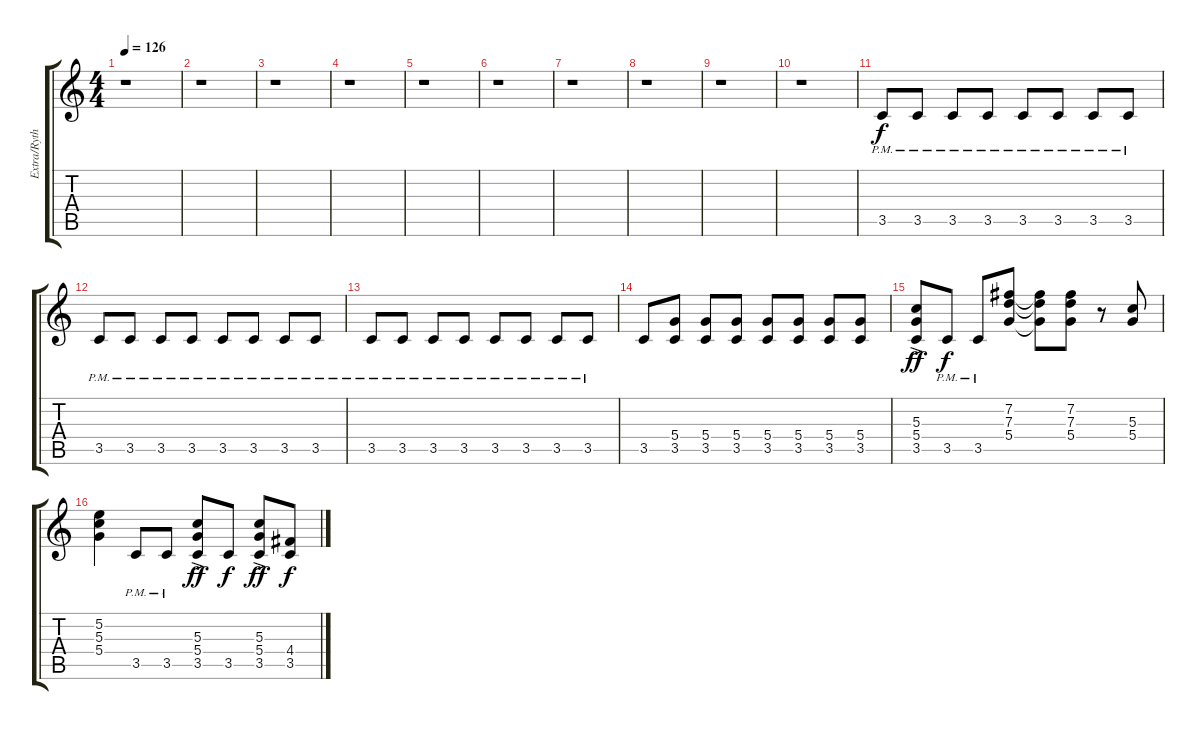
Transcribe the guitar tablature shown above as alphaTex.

\track ("Extra/Rythm" "Extra/Ryth") {instrument distortionguitar}
\staff {score tabs}
\tuning (E4 B3 G3 D3 A2 E2) {hide}
\ts (4 4)
\tempo 126
\clef g2
\ks c
r.1{dy f} |
r.1 |
r.1 |
r.1 |
r.1 |
r.1 |
r.1 |
r.1 |
r.1 |
r.1 |
3.5{pm}.8 3.5{pm}.8 3.5{pm}.8 3.5{pm}.8 3.5{pm}.8 3.5{pm}.8 3.5{pm}.8 3.5{pm}.8 |
3.5{pm}.8 3.5{pm}.8 3.5{pm}.8 3.5{pm}.8 3.5{pm}.8 3.5{pm}.8 3.5{pm}.8 3.5{pm}.8 |
3.5{pm}.8{volume 4} 3.5{pm}.8 3.5{pm}.8 3.5{pm}.8 3.5{pm}.8 3.5{pm}.8 3.5{pm}.8 3.5{pm}.8 |
3.5.8{volume 11} (5.4 3.5).8 (5.4 3.5).8 (5.4 3.5).8 (5.4 3.5).8 (5.4 3.5).8 (5.4 3.5).8 (5.4 3.5).8 |
(5.3{ac} 5.4{ac} 3.5{ac}).8{dy ff} 3.5{pm}.8{dy f} 3.5{pm}.8 (7.2 7.3 5.4).8 (7.2{t} 7.3{t} 5.4{t}).8 (7.2 7.3 5.4).8 r.8 (5.3 5.4).8 |
(5.2 5.3 5.4).4 3.5{pm}.8 3.5{pm}.8 (5.3{ac} 5.4{ac} 3.5{ac}).8{dy ff} 3.5.8{dy f} (5.3{ac} 5.4{ac} 3.5{ac}).8{dy ff} (4.4 3.5).8{dy f}
